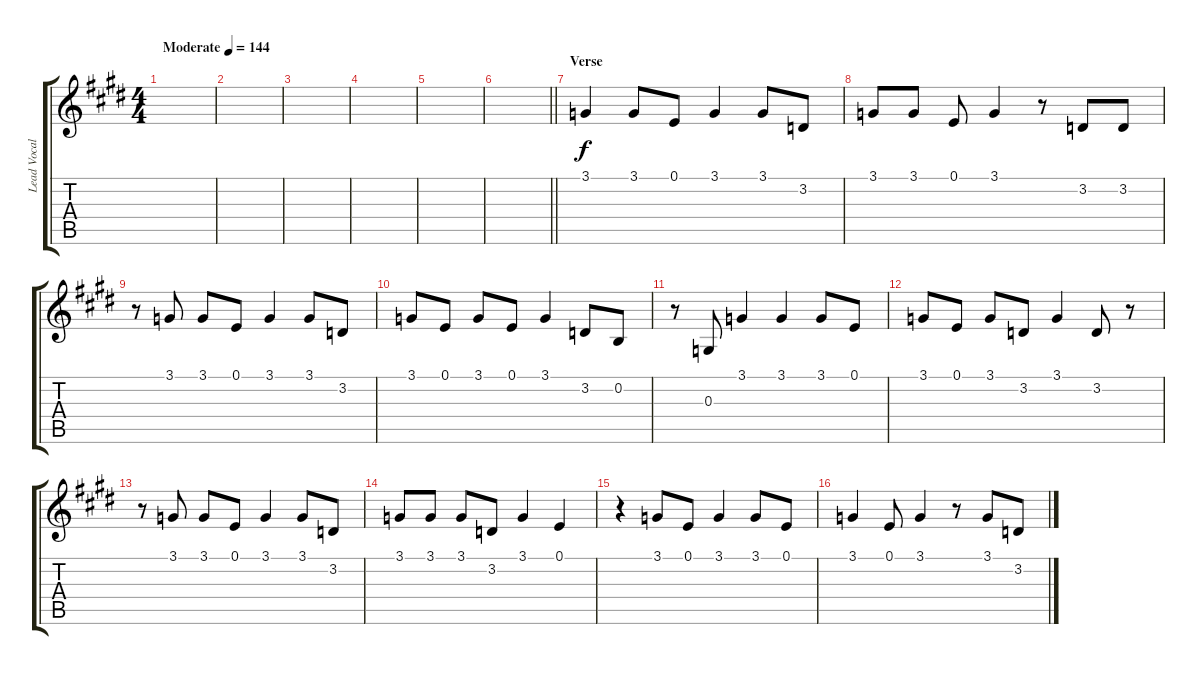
\track ("Lead Vocals" "Lead Vocal") {instrument lead3calliope}
\staff {score tabs}
\tuning (E4 B3 G3 D3 A2 E2) {hide}
\ts (4 4)
\tempo (144 "Moderate")
\clef g2
\ks e
|
|
|
|
|
\barLineRight lightlight
|
\section ("" "Verse")
3.1.4 3.1.8 0.1.8 3.1.4 3.1.8 3.2.8 |
3.1.8 3.1.8 0.1.8 3.1.4 r.8 3.2.8 3.2.8 |
r.8 3.1.8 3.1.8 0.1.8 3.1.4 3.1.8 3.2.8 |
3.1.8 0.1.8 3.1.8 0.1.8 3.1.4 3.2.8 0.2.8 |
r.8 0.3.8 3.1.4 3.1.4 3.1.8 0.1.8 |
3.1.8 0.1.8 3.1.8 3.2.8 3.1.4 3.2.8 r.8 |
r.8 3.1.8 3.1.8 0.1.8 3.1.4 3.1.8 3.2.8 |
3.1.8 3.1.8 3.1.8 3.2.8 3.1.4 0.1.4 |
r.4 3.1.8 0.1.8 3.1.4 3.1.8 0.1.8 |
3.1.4 0.1.8 3.1.4 r.8 3.1.8 3.2.8
